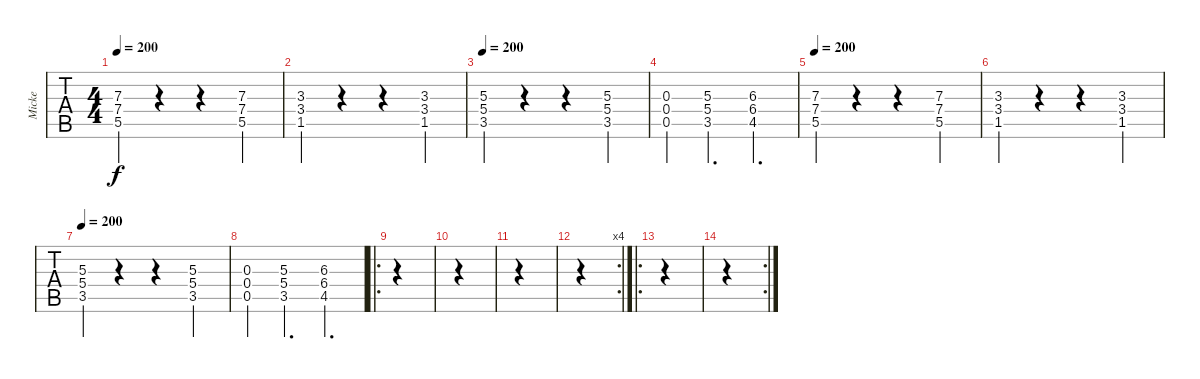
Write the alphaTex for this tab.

\track ("Micke" "Micke") {instrument overdrivenguitar}
\staff {tabs}
\tuning (E4 B3 G3 D3 A2 E2) {hide}
\ts (4 4)
\tempo 200
\clef g2
\ks c
(7.3 7.4 5.5).4{dy f} r.4 r.4 (7.3 7.4 5.5).4 |
(3.3 3.4 1.5).4 r.4 r.4 (3.3 3.4 1.5).4 |
\tempo 200
(5.3 5.4 3.5).4 r.4 r.4 (5.3 5.4 3.5).4 |
(0.3 0.4 0.5).4 (5.3 5.4 3.5).4{d} (6.3 6.4 4.5).4{d} |
\tempo 200
(7.3 7.4 5.5).4 r.4 r.4 (7.3 7.4 5.5).4 |
(3.3 3.4 1.5).4 r.4 r.4 (3.3 3.4 1.5).4 |
\tempo 200
(5.3 5.4 3.5).4 r.4 r.4 (5.3 5.4 3.5).4 |
(0.3 0.4 0.5).4 (5.3 5.4 3.5).4{d} (6.3 6.4 4.5).4{d} |
\ro
|
|
|
\rc 4
|
\ro
|
\rc 2
